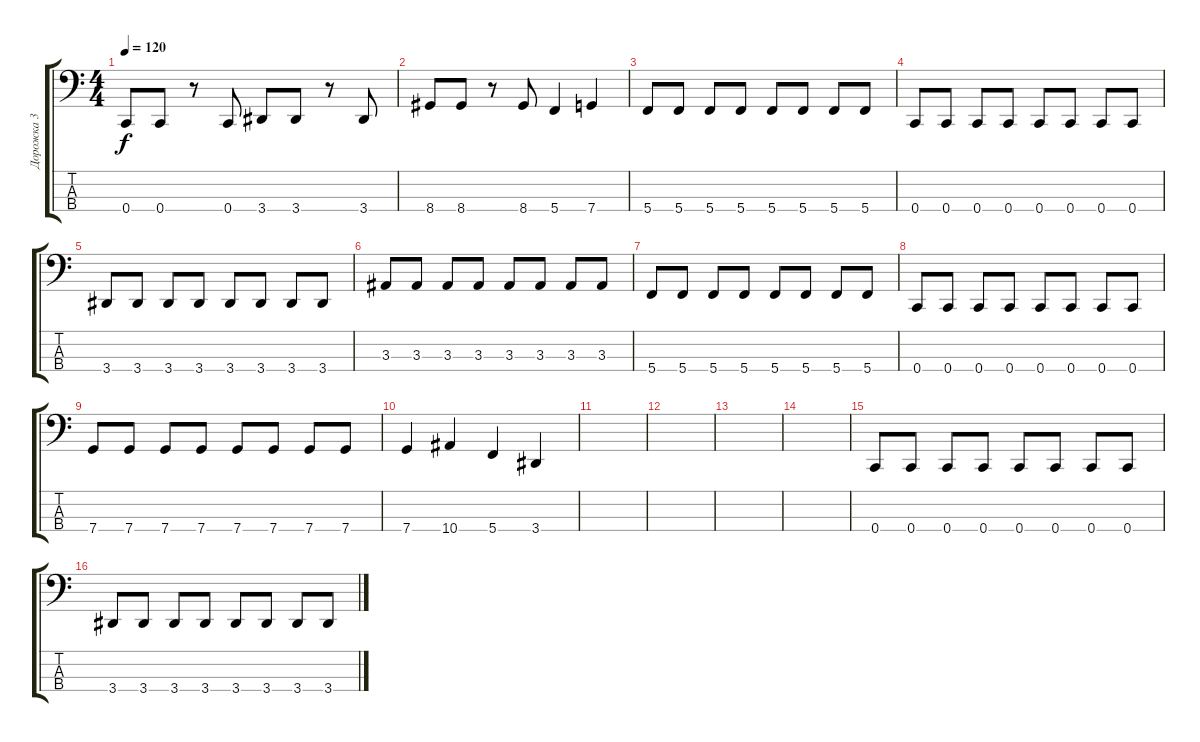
\track ("Дорожка 3" "Дорожка 3") {instrument electricbassfinger}
\staff {score tabs}
\tuning (F2 C2 G1 C1) {hide}
\ts (4 4)
\tempo 120
\clef f4
\ks c
0.4.8{dy f} 0.4.8 r.8 0.4.8 3.4.8 3.4.8 r.8 3.4.8 |
8.4.8 8.4.8 r.8 8.4.8 5.4.4 7.4.4 |
5.4.8 5.4.8 5.4.8 5.4.8 5.4.8 5.4.8 5.4.8 5.4.8 |
0.4.8 0.4.8 0.4.8 0.4.8 0.4.8 0.4.8 0.4.8 0.4.8 |
3.4.8 3.4.8 3.4.8 3.4.8 3.4.8 3.4.8 3.4.8 3.4.8 |
3.3.8 3.3.8 3.3.8 3.3.8 3.3.8 3.3.8 3.3.8 3.3.8 |
5.4.8 5.4.8 5.4.8 5.4.8 5.4.8 5.4.8 5.4.8 5.4.8 |
0.4.8 0.4.8 0.4.8 0.4.8 0.4.8 0.4.8 0.4.8 0.4.8 |
7.4.8 7.4.8 7.4.8 7.4.8 7.4.8 7.4.8 7.4.8 7.4.8 |
7.4.4 10.4.4 5.4.4 3.4.4 |
|
|
|
|
0.4.8 0.4.8 0.4.8 0.4.8 0.4.8 0.4.8 0.4.8 0.4.8 |
3.4.8 3.4.8 3.4.8 3.4.8 3.4.8 3.4.8 3.4.8 3.4.8
